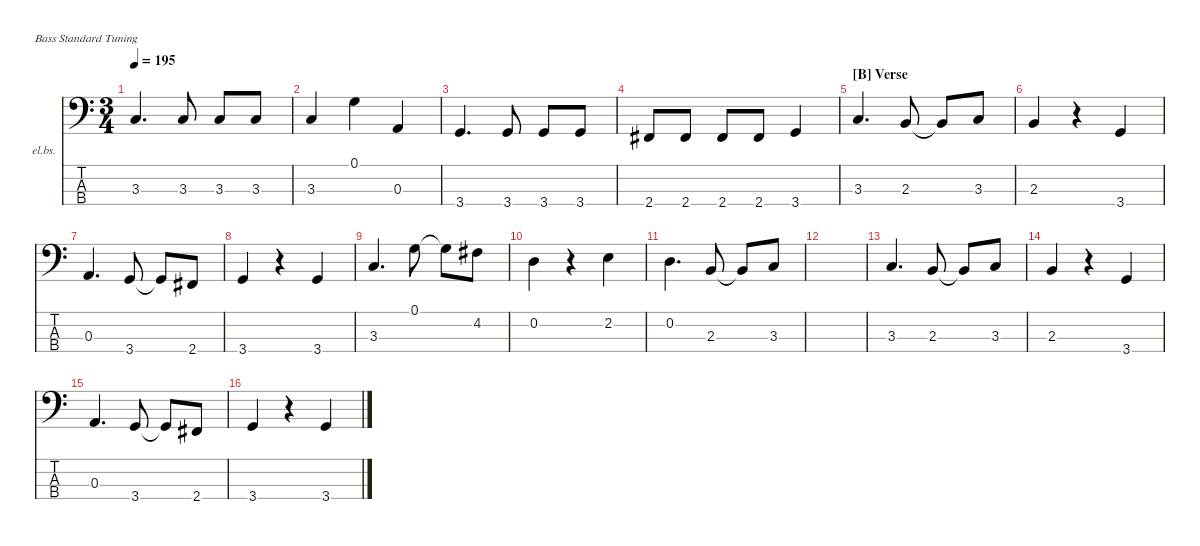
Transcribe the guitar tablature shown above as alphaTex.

\hideDynamics
\bracketExtendMode nobrackets
\firstSystemTrackNameOrientation horizontal
\track ("Bass" "el.bs.") {instrument electricbassfinger}
\staff {score tabs}
\tuning (G2 D2 A1 E1)
\ts (3 4)
\tempo 195
\clef f4
\ks aminor
3.3.4{d dy fff} 3.3.8{dy f} 3.3.8{dy fff} 3.3.8{dy f} |
3.3.4{dy fff} 0.1.4 0.3.4{dy f} |
3.4.4{d dy fff} 3.4.8{dy mf} 3.4.8{dy ff} 3.4.8{dy f} |
2.4{acc #}.8{dy fff} 2.4{acc #}.8{dy f} 2.4{acc #}.8{dy fff} 2.4{acc #}.8{dy f} 3.4.4 |
\section ("B" "Verse")
3.3.4{d dy fff} 2.3.8{dy mf} 2.3{t}.8 3.3.8{dy f} |
2.3.4{dy fff} r.4 3.4.4{dy mp} |
0.3.4{d dy fff} 3.4.8{dy f} 3.4{t}.8 2.4{acc #}.8{dy ff} |
3.4.4{dy fff} r.4 3.4.4{dy mf} |
3.3.4{d dy fff} 0.1.8{dy ff} 0.1{t}.8 4.2{acc #}.8{dy f} |
0.2.4{dy ff} r.4 2.2.4{dy mf} |
0.2.4{d dy fff} 2.3.8{dy mf} 2.3{t}.8 3.3.8{dy f} |
|
3.3.4{d dy fff} 2.3.8{dy mf} 2.3{t}.8 3.3.8{dy f} |
2.3.4{dy fff} r.4 3.4.4{dy mp} |
0.3.4{d dy fff} 3.4.8{dy f} 3.4{t}.8 2.4{acc #}.8{dy ff} |
3.4.4{dy fff} r.4 3.4.4{dy mf}
